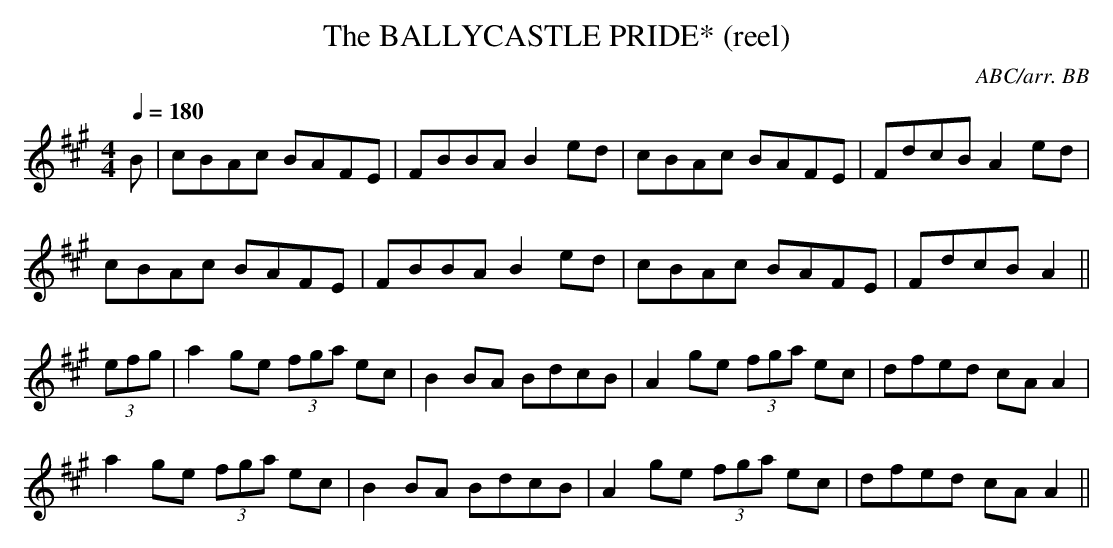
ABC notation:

X:1
T:BALLYCASTLE PRIDE* (reel), The
C:ABC/arr. BB
Q:1/4=180
L:1/8
M:4/4
K:A
B|cBAc BAFE|FBBA B2 ed|cBAc BAFE|FdcB A2ed|
cBAc BAFE|FBBA B2 ed|cBAc BAFE|FdcB A2||
(3efg|a2ge (3fga ec|B2BA BdcB|A2ge (3fga ec|\
dfed cAA2|
a2ge (3fga ec|B2BA BdcB|A2ge (3fga ec|\
dfed cAA2||
